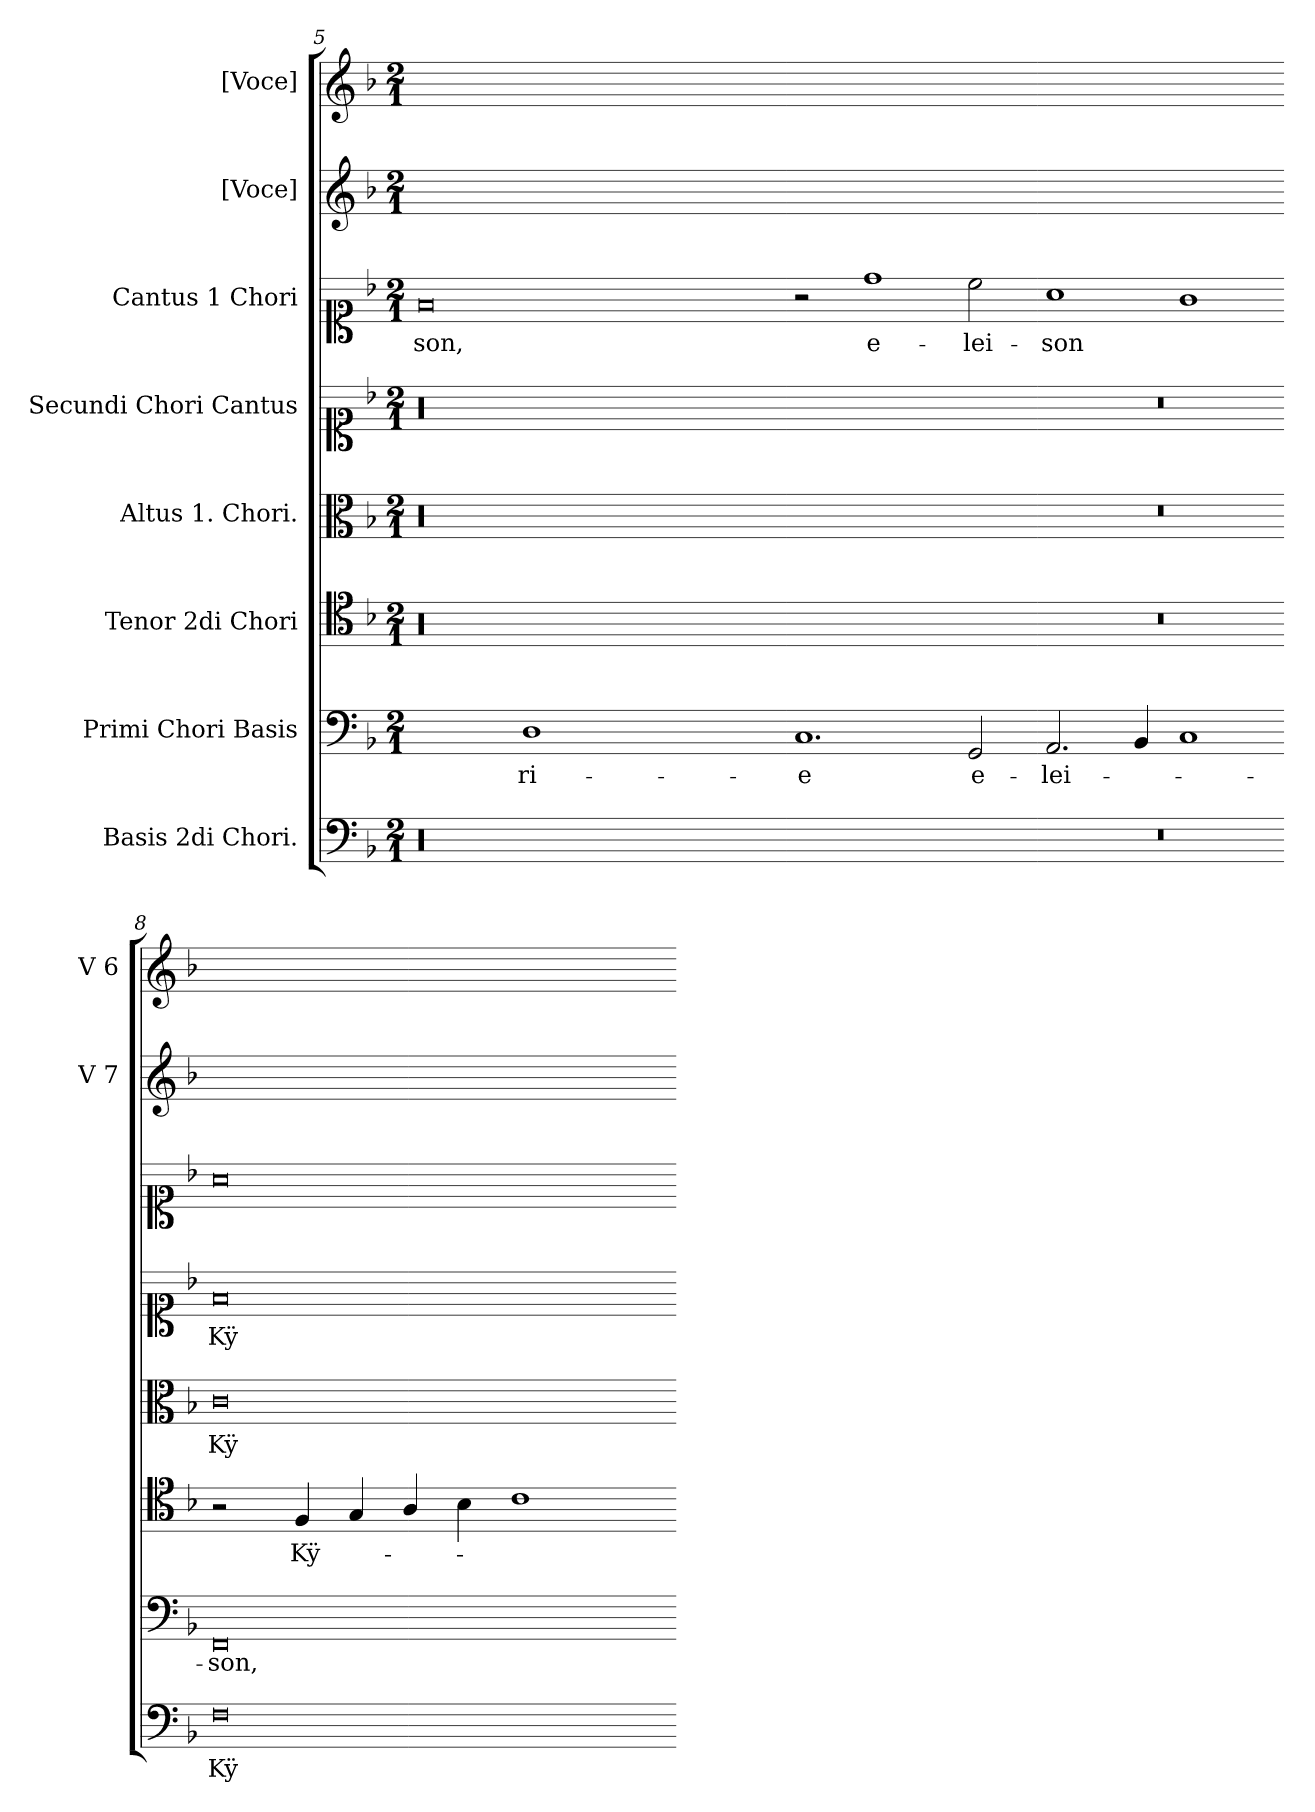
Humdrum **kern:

**kern	**text	**kern	**text	**kern	**text	**kern	**text	**kern	**text	**kern	**text	**kern	**kern
*part8	*part8	*part7	*part7	*part6	*part6	*part5	*part5	*part4	*part4	*part3	*part3	*part2	*part1
*staff8	*staff8	*staff7	*staff7	*staff6	*staff6	*staff5	*staff5	*staff4	*staff4	*staff3	*staff3	*staff2	*staff1
*I"Basis 2di Chori.	*	*I"Primi Chori Basis	*	*I"Tenor 2di Chori	*	*I"Altus 1. Chori.	*	*I"Secundi Chori Cantus	*	*I"Cantus 1 Chori	*	*I"[Voce]	*I"[Voce]
*	*	*	*	*	*	*	*	*	*	*	*	*I'V 7	*I'V 6
*clefF4	*	*clefF4	*	*clefC4	*	*clefC3	*	*clefC1	*	*clefC1	*	*clefG2	*clefG2
*k[b-]	*	*k[b-]	*	*k[b-]	*	*k[b-]	*	*k[b-]	*	*k[b-]	*	*k[b-]	*k[b-]
*F:	*	*F:	*	*F:	*	*F:	*	*F:	*	*F:	*	*F:	*F:
*M2/1	*	*M2/1	*	*M2/1	*	*M2/1	*	*M2/1	*	*M2/1	*	*M2/1	*M2/1
=5	=5	=5	=5	=5	=5	=5	=5	=5	=5	=5	=5	=5	=5
00r	.	1ryy	.	00r	.	00r	.	00r	.	0f	-son,	0ryy	0ryy
!	!	!	!LO:LY:color=red	!	!	!	!	!	!	!	!	!	!
.	.	1D	-ri-	.	.	.	.	.	.	.	.	.	.
.	.	0ryy	.	.	.	.	.	.	.	0ryy	.	0ryy	0ryy
=6-	=6-	=6-	=6-	=6-	=6-	=6-	=6-	=6-	=6-	=6-	=6-	=6-	=6-
!	!	!	!LO:LY:color=red	!	!	!	!	!	!	!	!	!	!
0ryy	.	1.C	-e	0ryy	.	0ryy	.	0ryy	.	2r	.	0ryy	0ryy
.	.	.	.	.	.	.	.	.	.	1dd	e-	.	.
.	.	2GG/	e-	.	.	.	.	.	.	2cc\	-lei-	.	.
=7-	=7-	=7-	=7-	=7-	=7-	=7-	=7-	=7-	=7-	=7-	=7-	=7-	=7-
0r	.	2.AA/	-lei-	0r	.	0r	.	0r	.	1a	-son	0ryy	0ryy
.	.	4BB-/	.	.	.	.	.	.	.	.	.	.	.
.	.	1C	.	.	.	.	.	.	.	1g	.	.	.
=8-	=8-	=8-	=8-	=8-	=8-	=8-	=8-	=8-	=8-	=8-	=8-	=8-	=8-
!	!LO:LY:color=red	!	!	!	!	!	!LO:LY:color=red	!	!LO:LY:color=red	!	!	!	!
0F	Kÿ-	0FF	-son,	2r	.	0c	Kÿ-	0f	Kÿ-	0a	.	0ryy	0ryy
!	!	!	!	!	!LO:LY:color=red	!	!	!	!	!	!	!	!
.	.	.	.	4F/	Kÿ-	.	.	.	.	.	.	.	.
.	.	.	.	4G/	.	.	.	.	.	.	.	.	.
.	.	.	.	4A/	.	.	.	.	.	.	.	.	.
.	.	.	.	4B-\	.	.	.	.	.	.	.	.	.
.	.	.	.	1c\	.	.	.	.	.	.	.	.	.
2ryy	.	2ryy	.	.	.	2ryy	.	2ryy	.	2ryy	.	2ryy	2ryy
=-	=-	=-	=-	=-	=-	=-	=-	=-	=-	=-	=-	=-	=-
*-	*-	*-	*-	*-	*-	*-	*-	*-	*-	*-	*-	*-	*-
